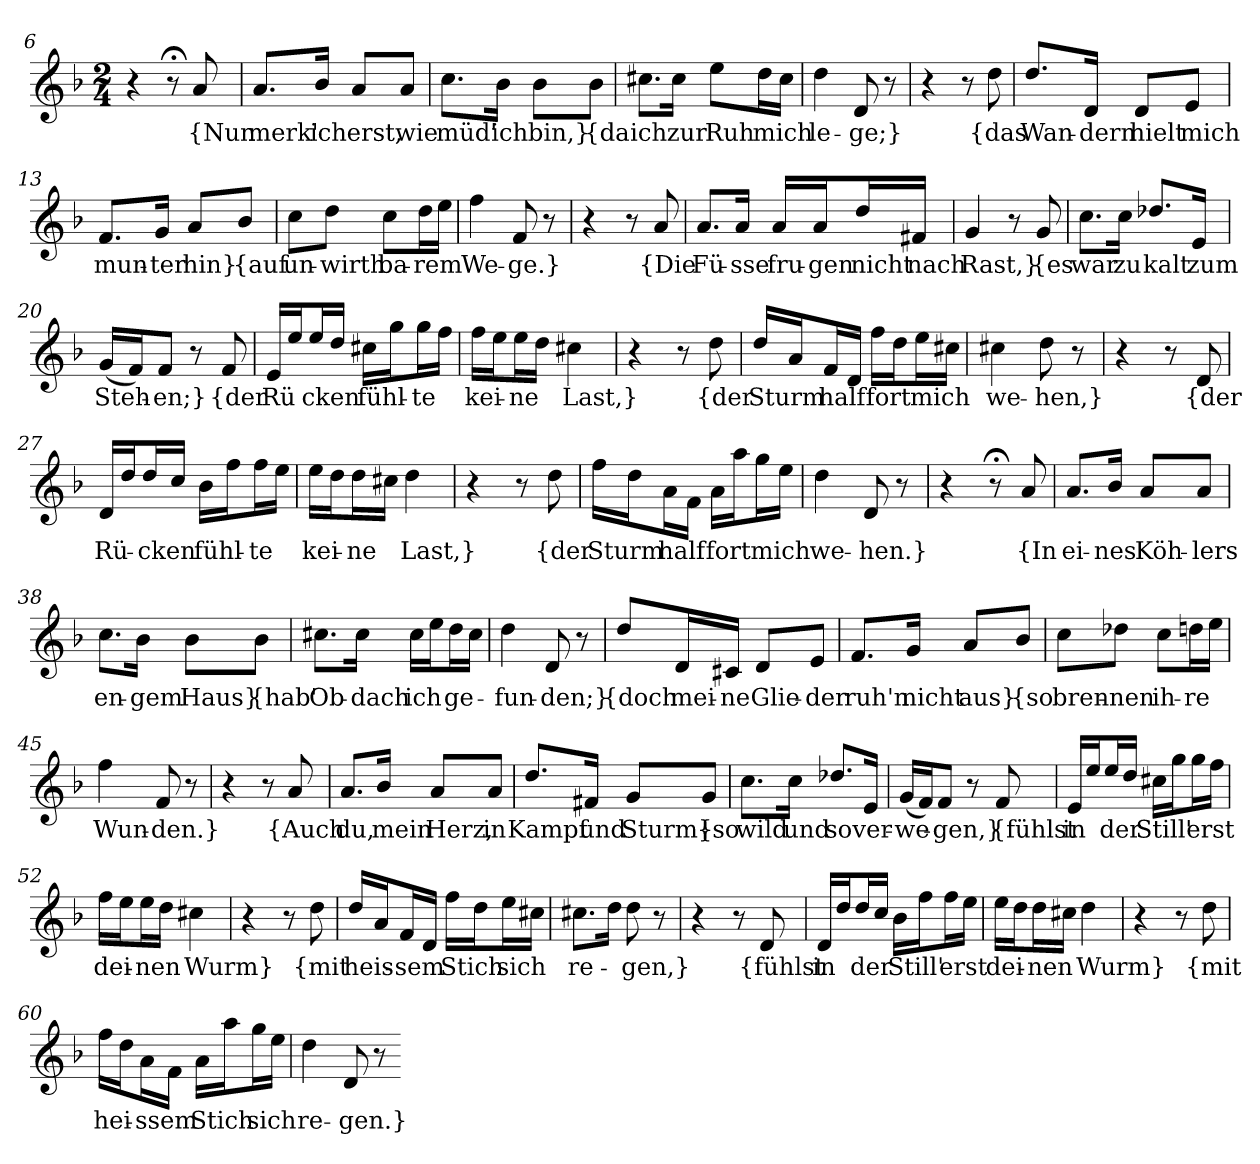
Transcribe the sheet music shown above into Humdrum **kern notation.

**kern	**text
*part1	*part1
*staff1	*staff1
*clefG2	*
*k[b-]	*
*d:	*
*M2/4	*
=6	=6
4r	.
8r;<	.
8a	{Nun
=7	=7
8.a/L	merk'
16b-/Jk	ich
8a/L	erst,
8a/J	wie
=8	=8
8.cc\L	müd'
16b-\Jk	ich
8b-\L	bin,}
8b-\J	{da
=9	=9
8.cc#X\L	ich
16cc#\Jk	zur
8ee\L	Ruh
16dd\L	mich
16cc#\JJ	.
=10	=10
4dd	le-
8d	-ge;}
8r	.
=11	=11
4r	.
8r	.
8dd	{das
=12	=12
8.dd/L	Wan-
16d/Jk	-dern
8d/L	hielt
8e/J	mich
=13	=13
8.f/L	mun-
16g/Jk	-ter
8a/L	hin}
8b-/J	{auf
=14	=14
8cc\L	un-
8dd\J	-wirth
8cc\L	ba-
16dd\L	-rem
16ee\JJ	.
=15	=15
4ff	We-
8f	-ge.}
8r	.
=16	=16
4r	.
8r	.
8a	{Die
=17	=17
8.a/L	Fü-
16a/Jk	-sse
16a/LL	fru-
16a/J	-gen
16dd/L	nicht
16f#X/JJ	nach
=18	=18
4g	Rast,}
8r	.
8g	{es
=19	=19
8.cc\L	war
16cc\Jk	zu
8.dd-X/L	kalt
16e/Jk	zum
=20	=20
(16g/LL	Steh-
16f/J)	.
8f/J	-en;}
8r	.
8f	{der
=21	=21
16e/LL	Rü
16ee/J	.
16ee/L	-cken
16dd/JJ	.
16cc#X\LL	fühl-
16gg\J	.
16gg\L	-te
16ff\JJ	.
=22	=22
16ff\LL	kei-
16ee\J	.
16ee\L	-ne
16dd\JJ	.
4cc#X	Last,}
=23	=23
4r	.
8r	.
8dd	{der
=24	=24
16dd/LL	Sturm
16a/J	.
16f/L	half
16d/JJ	.
16ff\LL	fort
16dd\J	.
16ee\L	mich
16cc#X\JJ	.
=25	=25
4cc#X	we-
8dd	-hen,}
8r	.
=26	=26
4r	.
8r	.
8d	{der
=27	=27
16d/LL	Rü-
16dd/J	.
16dd/L	-cken
16cc/JJ	.
16b-\LL	fühl-
16ff\J	.
16ff\L	-te
16ee\JJ	.
=28	=28
16ee\LL	kei-
16dd\J	.
16dd\L	-ne
16cc#X\JJ	.
4dd	Last,}
=29	=29
4r	.
8r	.
8dd	{der
=30	=30
16ff\LL	Sturm
16dd\J	.
16a\L	half
16f\JJ	.
16a\LL	fort
16aa\J	.
16gg\L	mich
16ee\JJ	.
=31	=31
4dd	we-
8d	-hen.}
8r	.
=36	=36
4r	.
8r;<	.
8a	{In
=37	=37
8.a/L	ei-
16b-/Jk	-nes
8a/L	Köh-
8a/J	-lers
=38	=38
8.cc\L	en-
16b-\Jk	-gem
8b-\L	Haus}
8b-\J	{hab'
=39	=39
8.cc#X\L	Ob-
16cc#\Jk	-dach
16cc#\LL	ich
16ee\J	.
16dd\L	ge-
16cc#\JJ	.
=40	=40
4dd	-fun-
8d	-den;}
8r	.
=42	=42
8dd/L	{doch
16d/L	mei-
16c#X/JJ	-ne
8d/L	Glie-
8e/J	-der
=43	=43
8.f/L	ruh'n
16g/Jk	nicht
8a/L	aus}
8b-/J	{so
=44	=44
8cc\L	bren-
8dd-X\J	-nen
8cc\L	ih-
16ddn\L	-re
16ee\JJ	.
=45	=45
4ff	Wun-
8f	-den.}
8r	.
=46	=46
4r	.
8r	.
8a	{Auch
=47	=47
8.a/L	du,
16b-/Jk	mein
8a/L	Herz,
8a/J	in
=48	=48
8.dd/L	Kampf
16f#X/Jk	und
8g/L	Sturm}
8g/J	{so
=49	=49
8.cc\L	wild
16cc\Jk	und
8.dd-X/L	so
16e/Jk	ver-
=50	=50
(16g/LL	-we-
16f/J)	.
8f/J	-gen,}
8r	.
8f	{fühlst
=51	=51
16e/LL	in
16ee/J	.
16ee/L	der
16dd/JJ	.
16cc#X\LL	Still'
16gg\J	.
16gg\L	erst
16ff\JJ	.
=52	=52
16ff\LL	dei-
16ee\J	.
16ee\L	-nen
16dd\JJ	.
4cc#X	Wurm}
=53	=53
4r	.
8r	.
8dd	{mit
=54	=54
16dd/LL	heis-
16a/J	.
16f/L	-sem
16d/JJ	.
16ff\LL	Stich
16dd\J	.
16ee\L	sich
16cc#X\JJ	.
=55	=55
8.cc#X\L	re-
16dd\Jk	.
8dd	-gen,}
8r	.
=56	=56
4r	.
8r	.
8d	{fühlst
=57	=57
16d/LL	in
16dd/J	.
16dd/L	der
16cc/JJ	.
16b-\LL	Still'
16ff\J	.
16ff\L	erst
16ee\JJ	.
=58	=58
16ee\LL	dei-
16dd\J	.
16dd\L	-nen
16cc#X\JJ	.
4dd	Wurm}
=59	=59
4r	.
8r	.
8dd	{mit
=60	=60
16ff\LL	hei-
16dd\J	.
16a\L	-ssem
16f\JJ	.
16a\LL	Stich
16aa\J	.
16gg\L	sich
16ee\JJ	.
=61	=61
4dd	re-
8d	-gen.}
8r	.
=-	=-
*-	*-
